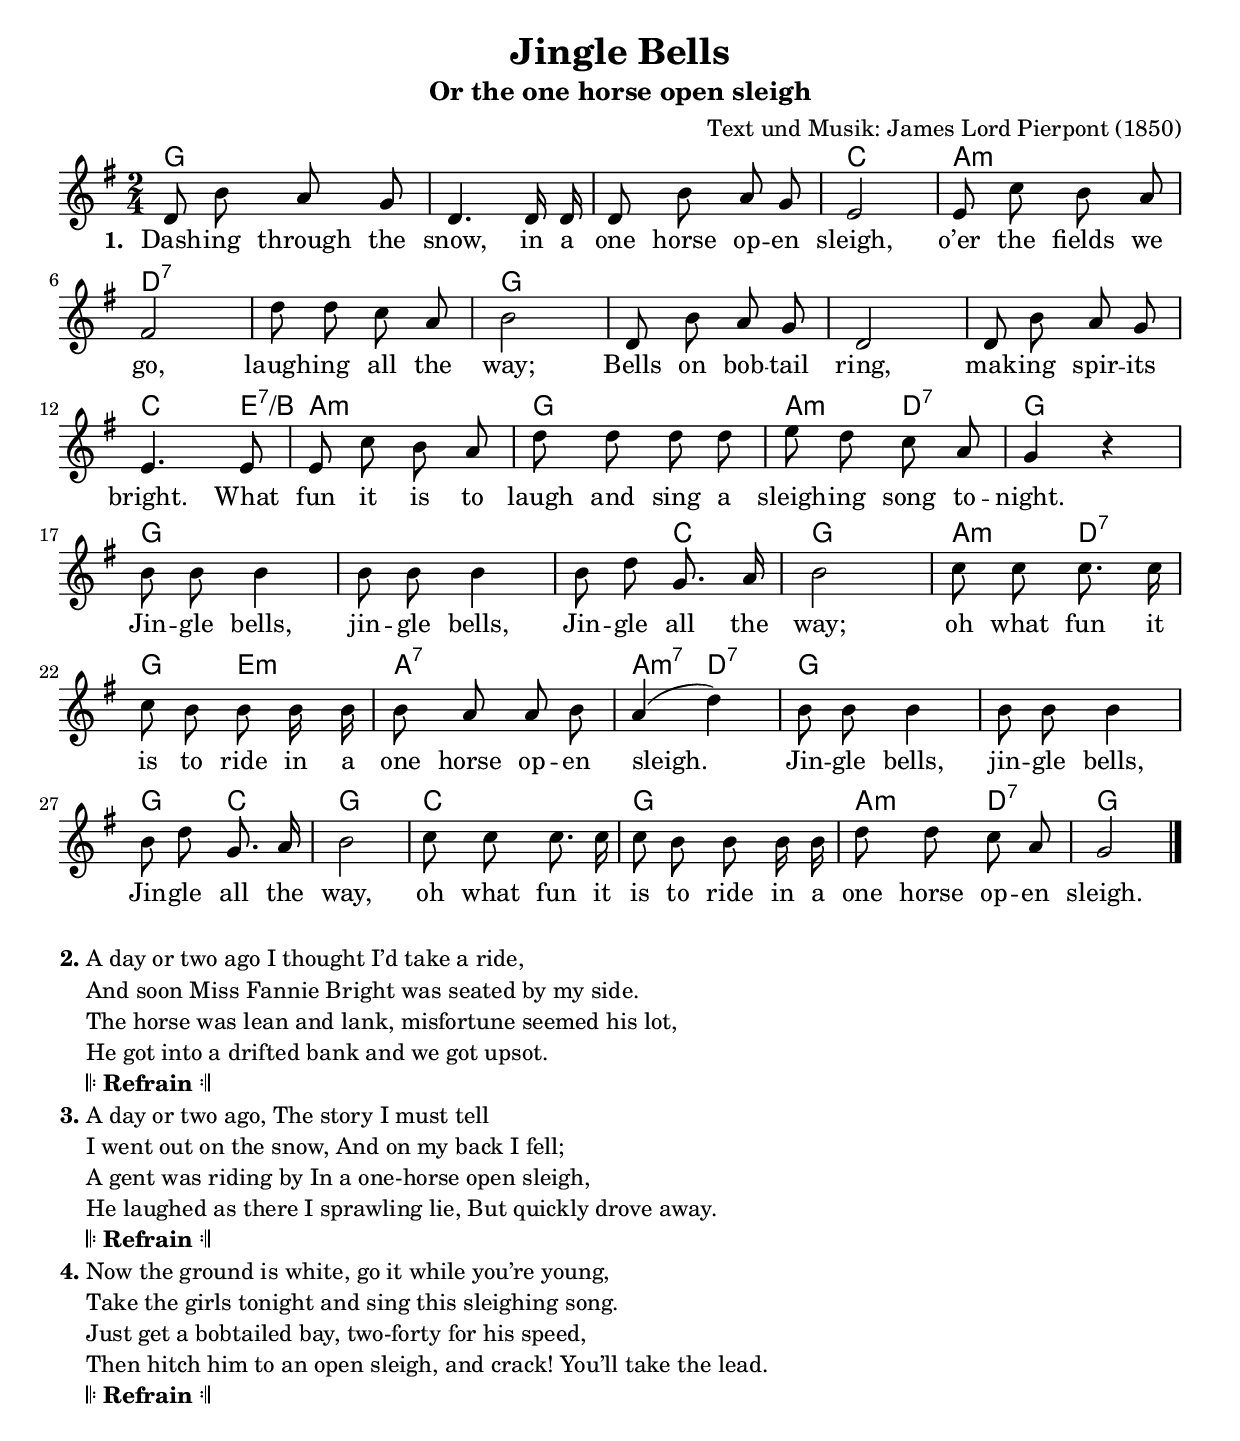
\version "2.12.3"

\include "default.ly"

\header {
  title="Jingle Bells"
  subtitle = "Or the one horse open sleigh"
  composer="Text und Musik: James Lord Pierpont (1850)"
%  poet="Text: James Lord Pierpont (1850)"
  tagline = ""
}

Melodie=\relative c' {
        d8 b' a g      | % 1
        d4. d16 d      | % 2
        d8 b' a g      | % 3
        e2      | % 4
        e8 c' b a      | % 5
        fis2      | % 6
        d'8 d c a      | % 7
        b2      | % 8
        d,8 b' a g      | % 9
        d2      | % 10
        d8 b' a g      | % 11
        e4. e8      | % 12
        e c' b a      | % 13
        d d d d      | % 14
        e d c a      | % 15
        g4 r      | % 16
        b8 b b4      | % 17
        b8 b b4      | % 18
        b8 d g,8. a16      | % 19
        b2      | % 20
        c8 c c8. c16      | % 21
        c8 b b b16 b      | % 22
        b8 a a b      | % 23
        a4( d)      | % 24
        b8 b b4      | % 25
        b8 b b4      | % 26
        b8 d g,8. a16      | % 27
        b2      | % 28
        c8  c c8. c16      | % 29
        c8 b b b16 b      | % 30
        d8 d c a      | % 31
        g2
}


Akkorde= \chordmode {
        \set chordChanges = ##t
        g8 g g g g4. g16 g g8 g g g c2 %sleigh
        a8:m a:m a:m a:m d2:7 d8:7 d:7 d:7 d:7 g2 %way
        g8 g g g g2 g8 g g g c4. %bright
        e8:7/b a8:m a:m a:m a:m g g g g a:m a:m d:7 d:7 g4 s %night
        g8 g g4 g8 g g4 g8 g c8. c16 g2 %way
        a8:m a:m d8.:7 d16:7 g8 g e:m e16:m e:m a8:7 a:7 a:7 a:7 a4:m7 d:7 %sleigh
        g8 g g4 g8 g g4 g8 g c8. c16 g2 %way
        c8 c c8. c16 g8 g g g16 g a8:m a:m d:7 d:7 g2 %sleigh
}

Text=\lyricmode {
        \set stanza = " 1. "
        Dash -- ing  through the snow, in a one horse op -- en  sleigh,
        o’er the fields we go, laugh -- ing  all the way;
        Bells on bob -- tail  ring, mak -- ing  spir -- its  bright.
        What fun it is to laugh and sing a sleigh -- ing  song to -- night.
        Jin -- gle  bells, jin -- gle  bells, Jin -- gle  all the way;
        oh what fun it is to ride in a one horse op -- en  sleigh.
        Jin -- gle  bells, jin -- gle  bells, Jin -- gle  all the way,
        oh what fun it is to ride in a one horse op -- en  sleigh.
}


\score{
  <<
    \new ChordNames {\Akkorde}
    \new Voice = "Melodie" {
      \autoBeamOff
      \clef treble
      \key g \major
      \time 2/4
      \Melodie \bar "|."
    }
    \new Lyrics = Strophe \lyricsto Melodie \Text
  >>
%  \midi{}
}

\markup {
    \hspace #0.1 
     \column {
      \line { \bold "2."
        \column {
        "A day or two ago I thought I’d take a ride,"
        "And soon Miss Fannie Bright was seated by my side."
        "The horse was lean and lank, misfortune seemed his lot,"
        "He got into a drifted bank and we got upsot."
        \line {
               \char ##x1D106
               \bold "Refrain"
               \char ##x1D107
        }
        }
      }
      \hspace #0.1 
      \line { \bold "3."
        \column {
        "A day or two ago, The story I must tell"
        "I went out on the snow, And on my back I fell;"
        "A gent was riding by In a one-horse open sleigh,"
        "He laughed as there I sprawling lie, But quickly drove away."
        \line {
               \char ##x1D106
               \bold "Refrain"
               \char ##x1D107
        }
        }
      }
    \hspace #0.1  
     \column {
      \line { \bold "4."
        \column {
        "Now the ground is white, go it while you’re young,"
        "Take the girls tonight and sing this sleighing song."
        "Just get a bobtailed bay, two-forty for his speed,"
        "Then hitch him to an open sleigh, and crack! You’ll take the lead."
        \line {
               \char ##x1D106
               \bold "Refrain"
               \char ##x1D107
        }
        }
      }
    }
  }
  \hspace #0.1 
}

% some settings % vim: sw=2 et
